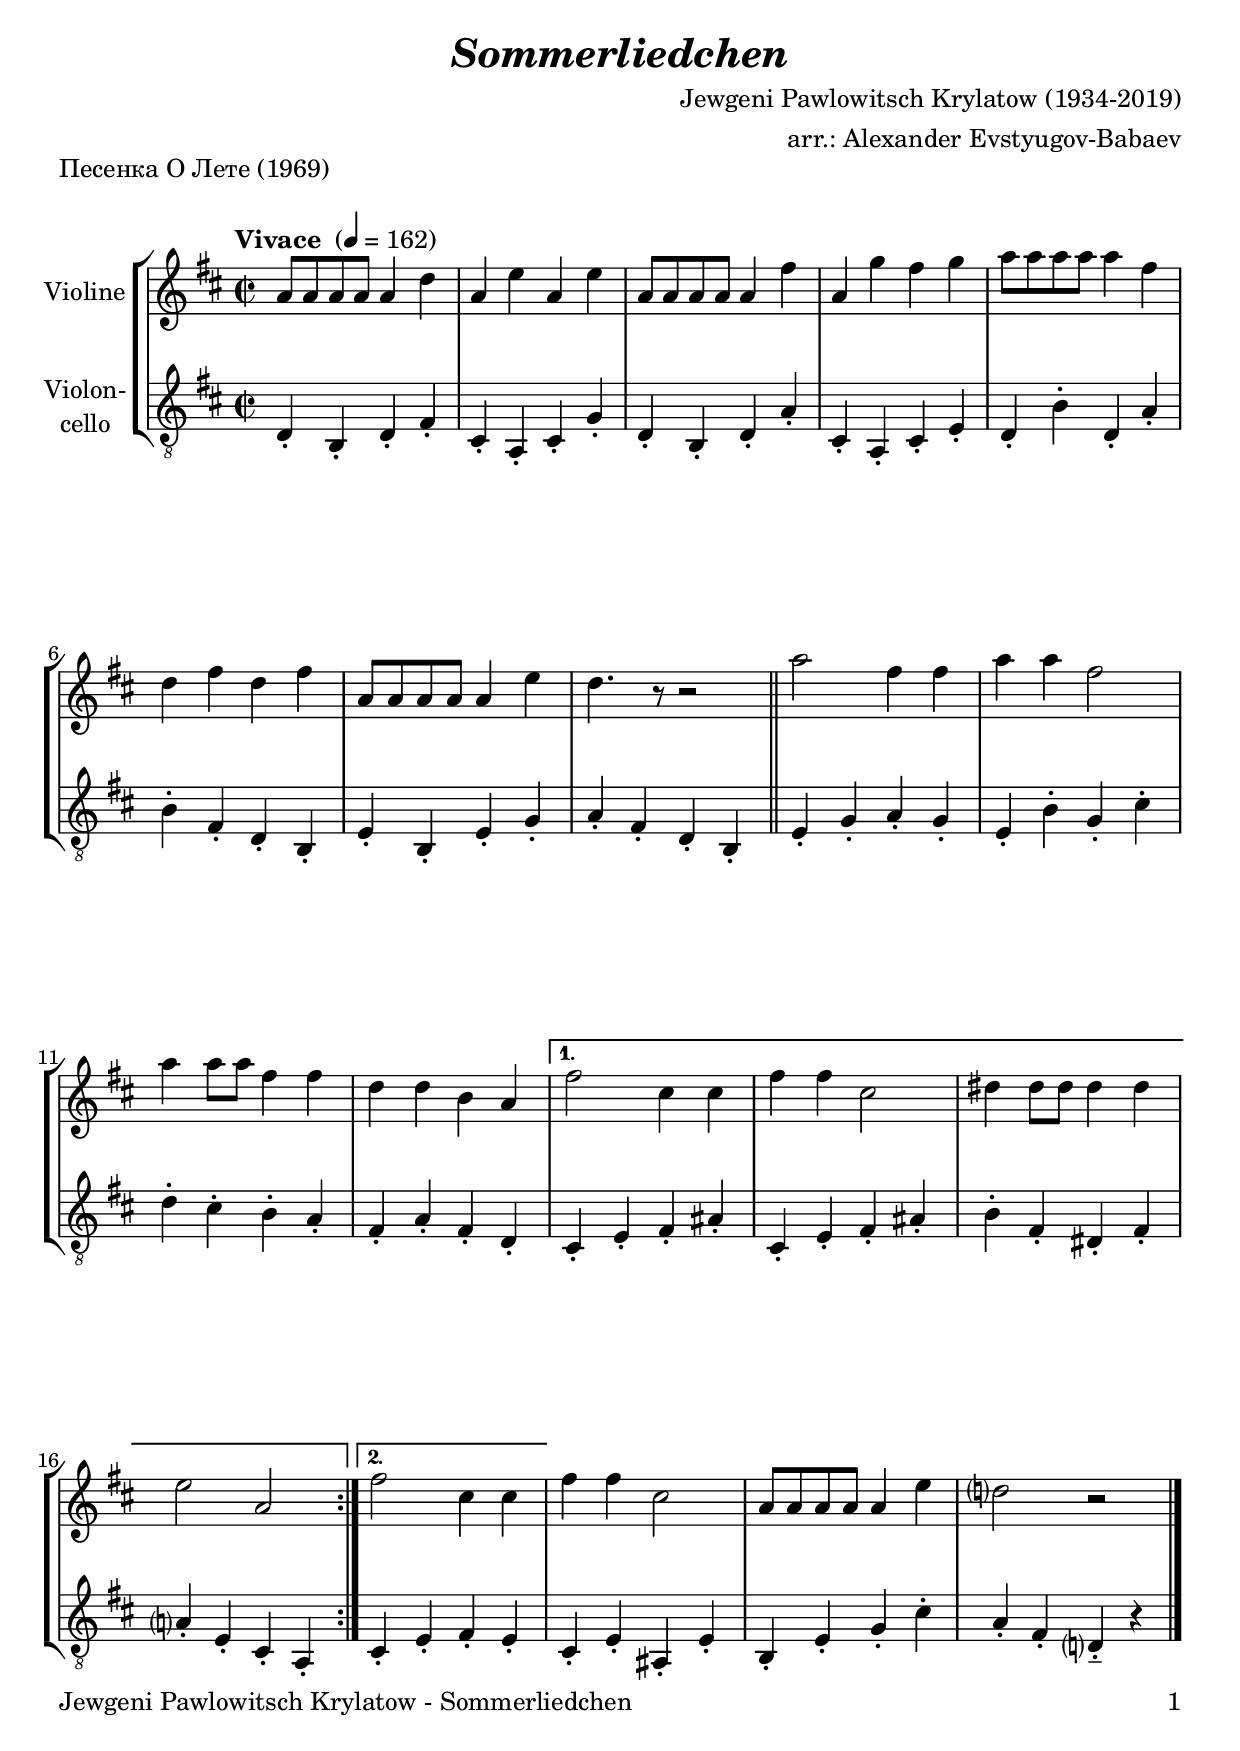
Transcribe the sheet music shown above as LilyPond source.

\version "2.18.2"
\include "deutsch.ly"
  
#(set-global-staff-size 22)

\header {
  title     = \markup \bold \italic "Sommerliedchen"
  composer  = "Jewgeni Pawlowitsch Krylatow (1934-2019)"
  arranger  = "arr.: Alexander Evstyugov-Babaev"
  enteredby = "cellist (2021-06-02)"
  piece     = "Песенка О Лете (1969)"
}

voiceconsts = {
  \key d \major
  \time 2/2
  \clef "treble"
%  \numericTimeSignature
  % Set default beaming for all staves
%  \set Timing.beamExceptions = #'()
%  \set Timing.baseMoment     = #(ly:make-moment 1 4)
%  \set Timing.beatStructure  = #'(1 1 1 1)
  \tempo "Vivace " 4=162
}

mivl = "violin"
%miba = "pizzicato strings"
miba = "cello"

rit  = \mark \markup \box \italic "rit."
simi = \markup \italic "simile"

va = \relative c'' {
  \voiceconsts

  \repeat volta 2 {
    a8 a a a a4 d
    a e' a, e'
    a,8 a a a a4 fis'
    a, g' fis g

    a8 a a a a4 fis
    d fis d fis
    a,8 a a a a4 e'
    d4. r8 r2 \bar "||"

    a' fis4 fis
    a a fis2
    a4 a8 a fis4 fis
    d d h a
  }
  \alternative {
    {  fis'2 cis4 cis | fis fis cis2 | dis4 dis8 dis dis4 dis | e2 a, }
    { fis' cis4 cis }
  }
  fis fis cis2
  a8 a a a a4 e'
  d?2 r \bar "|."
}

vb = \relative c {
  \voiceconsts
  \clef "treble_8"
  
  \repeat volta 2 {
    d4-. h-. d-. fis-.
    cis-. a-. cis-. g'-.
    d-. h-. d-. a'-.
    cis,-. a-. cis-. e-.

    d-. h'-. d,-. a'-.
    h-. fis-. d-. h-.
    e-. h-. e-. g-.
    a-. fis-. d-. h-. \bar "||"

    e-. g-. a-. g-.
    e-. h'-. g-. cis-.
    d-. cis-. h-. a-.
    fis-. a-. fis-. d-.
  }
  \alternative {
    { cis-. e-. fis-. ais-. | cis,-. e-. fis-. ais-. | h-. fis-. dis-. fis-. | a?-. e-. cis-. a-. }
    { cis-. e-. fis-. e-. }
  }
  cis-. e-. ais,-. e'-.
  h-. e-. g-. cis-.
  a-. fis-. d?---. r \bar "|."
}


music = \new StaffGroup <<
      \new Staff {
	\set Staff.midiInstrument = \mivl
	\set Staff.instrumentName = \markup \center-column { "Violine" }
	\transpose d d { \va }
      }

      \new Staff {
	\set Staff.midiInstrument = \miba
	\set Staff.instrumentName = \markup \center-column { "Violon-" "cello" }
	\transpose d d { \vb }
      }
>>

\book {
   \paper {
    print-page-number = ##t
    print-first-page-number = ##t
    ragged-last-bottom = ##f
    oddHeaderMarkup = \markup \null
    evenHeaderMarkup = \markup \null
    oddFooterMarkup = \markup {
      \fill-line {
        \on-the-fly #print-page-number-check-first
        "Jewgeni Pawlowitsch Krylatow - Sommerliedchen" \fromproperty #'page:page-number-string
      }
    }
    evenFooterMarkup = \oddFooterMarkup
  } \score {
    \music
    \layout {}
  }

  \score {
    \unfoldRepeats \music

    \midi {
      \context {
        \Score
      }
    }
  }
}